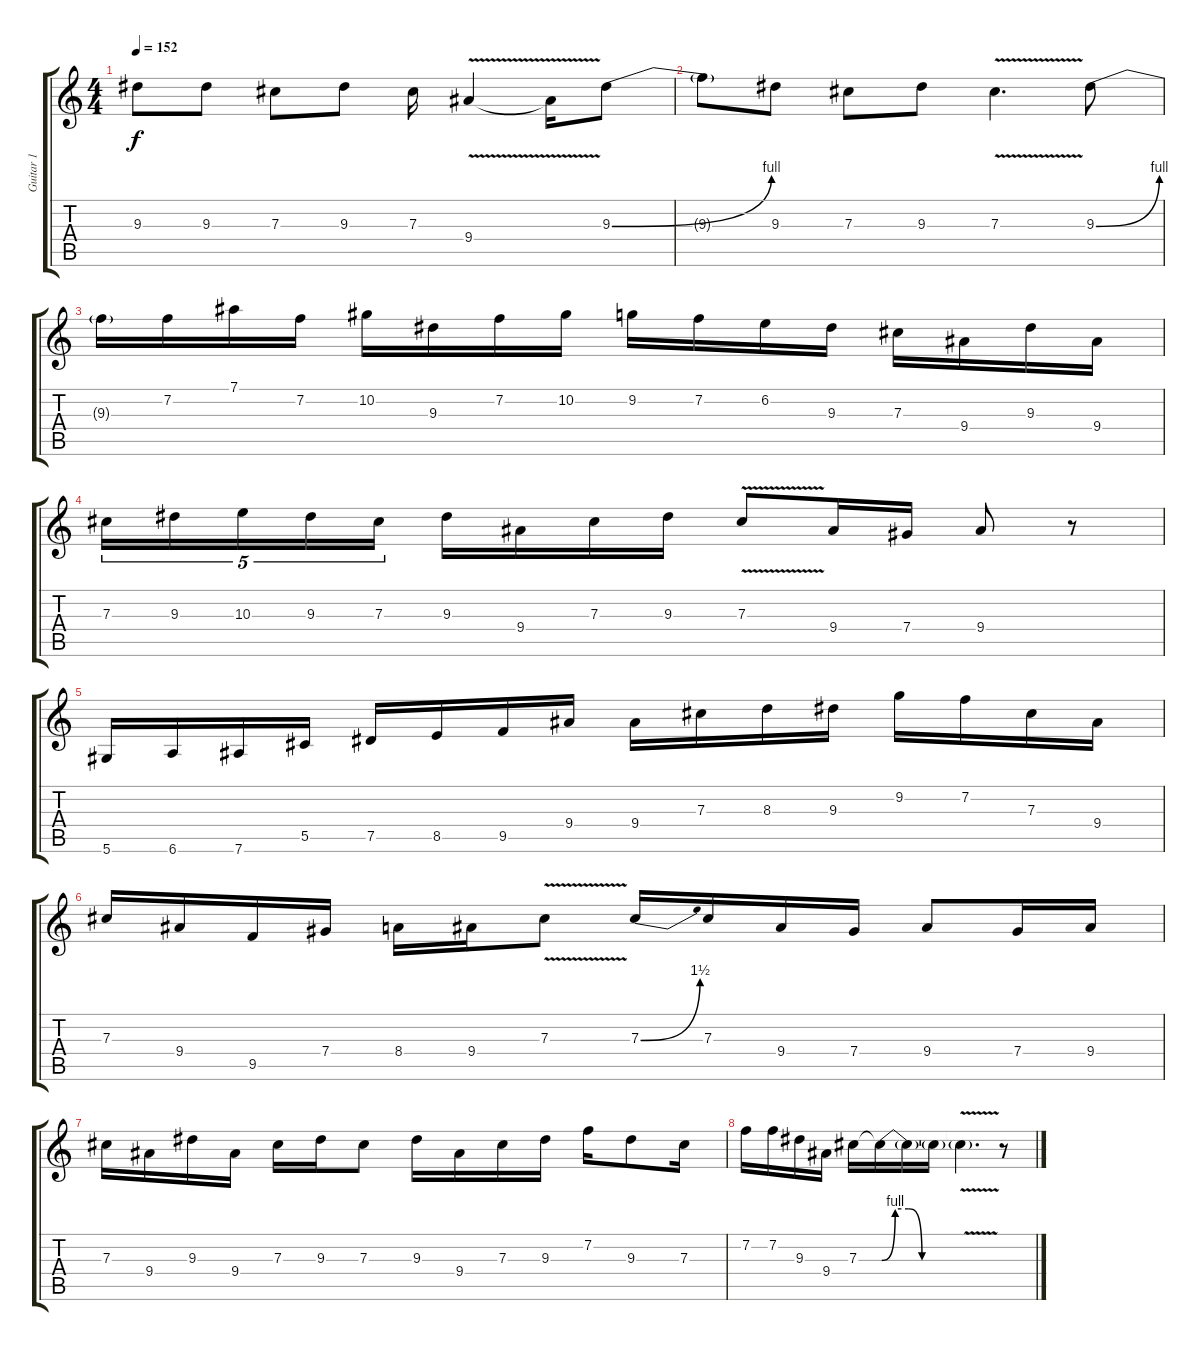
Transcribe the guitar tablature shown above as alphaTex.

\track ("Guitar 1" "Guitar 1") {instrument overdrivenguitar}
\staff {score tabs}
\tuning (Eb4 Bb3 Gb3 Db3 Ab2 Eb2) {hide}
\ts (4 4)
\tempo 152
\clef g2
\ks c
9.3{t}.8{dy f} 9.3.8 7.3.8 9.3.8 7.3.16 9.4{v}.4 9.4{t}.16 9.3{be (bend 0 0 60 4)}.8 |
9.3{t}.8 9.3.8 7.3.8 9.3.8 7.3{v}.4{d} 9.3{be (bend 0 0 60 4)}.8 |
9.3{t}.16 7.2.16 7.1.16 7.2.16 10.2.16 9.3.16 7.2.16 10.2.16 9.2.16 7.2.16 6.2.16 9.3.16 7.3.16 9.4.16 9.3.16 9.4.16 |
7.3.16{tu (5 4)} 9.3.16{tu (5 4)} 10.3.16{tu (5 4)} 9.3.16{tu (5 4)} 7.3.16{tu (5 4)} 9.3.16 9.4.16 7.3.16 9.3.16 7.3{v}.8 9.4.16 7.4.16 9.4.8 r.8 |
5.6.16 6.6.16 7.6.16 5.5.16 7.5.16 8.5.16 9.5.16 9.4.16 9.4.16 7.3.16 8.3.16 9.3.16 9.2.16 7.2.16 7.3.16 9.4.16 |
7.3.16 9.4.16 9.5.16 7.4.16 8.4.16 9.4.16 7.3{v}.8 7.3{be (bend 0 0 60 6)}.16 7.3.16 9.4.16 7.4.16 9.4.8 7.4.16 9.4.16 |
7.3.16 9.4.16 9.3.16 9.4.16 7.3.16 9.3.16 7.3.8 9.3.16 9.4.16 7.3.16 9.3.16 7.2.16 9.3.8 7.3.16 |
7.2.16 7.2.16 9.3.16 9.4.16 7.3.16 7.3{be (custom 0 0 10 4 20 4 30 0 60 0) t}.16 7.3{t}.16 7.3{t}.16 7.3{v t}.4{d} r.8
